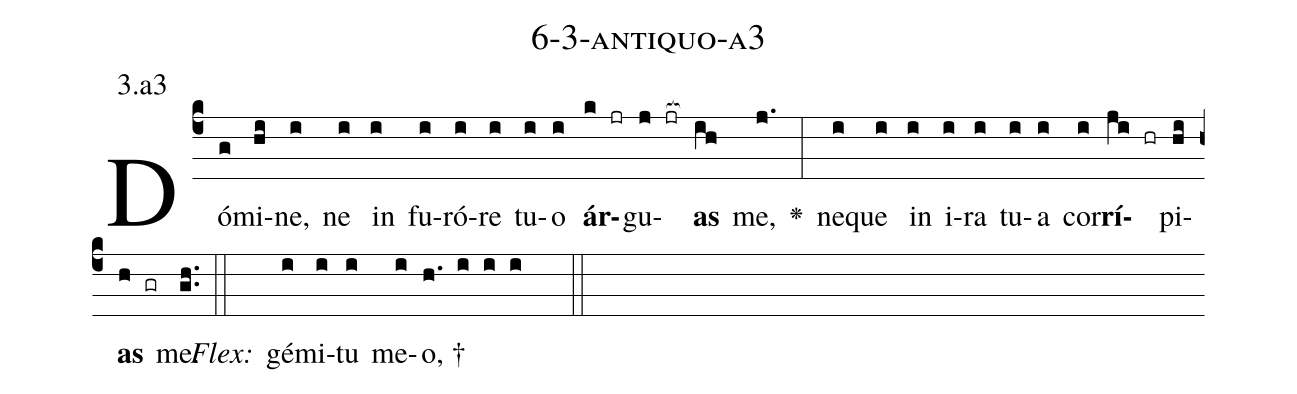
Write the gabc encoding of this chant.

name: 6-3-antiquo-a3;
annotation: 3.a3;
%%
(c4)Dó(g)mi(hi)ne,(i) ne(i) in(i) fu(i)ró(i)re(i) tu(i)o(i) <b>ár</b>(k jr)gu(j jr[ocb:1{])<b>as</b>(ih[ocb:0}]) me,(j.) <v>\greheightstar</v>(:) ne(i)que(i) in(i) i(i)ra(i) tu(i)a(i) cor(i)<b>rí</b>(ji hr)pi(hi)<b>as</b>(h gr) me.(gh..) (::)
<i>Flex:</i>()  gé(i)mi(i)tu(i) me(i)o, †(h. i i i  ::)

%E(i) u(i) o(ji) u(hi) a(h) e.(gh..) (::)
